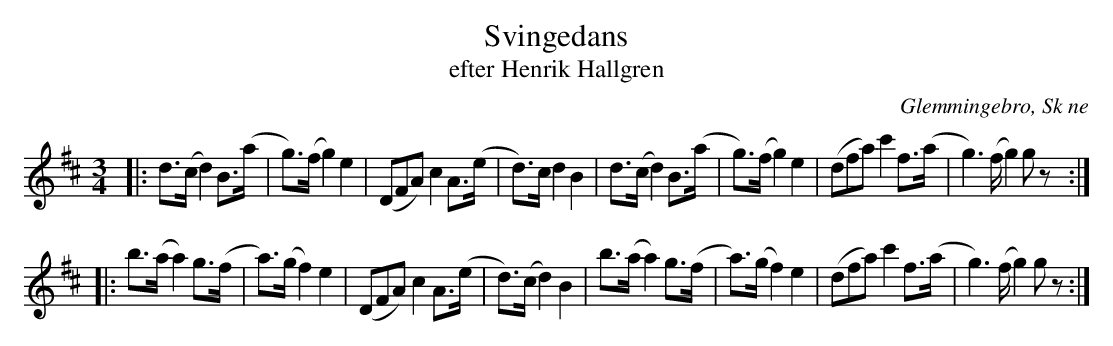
X:1
T:Svingedans
T:efter Henrik Hallgren
O:Glemmingebro, Sk ne
M:3/4
L:1/8
K:D
|: d>(c d2) B>(a | g)>(f g2) e2 | 3(DFA) c2 A>(e | d)>c d2 B2 | d>(c d2) B>(a | g)>(f g2) e2 | 3(dfa) c'2 f>(a | g2)>(f  g2)  gz :|
|: b>(a a2) g>(f | a)>(g f2) e2 | 3(DFA) c2 A>(e | d)>(c d2) B2 |b>(a a2) g>(f | a)>(g f2) e2 | 3(dfa) c'2 f>(a | g2)>(f  g2)  gz  :|
